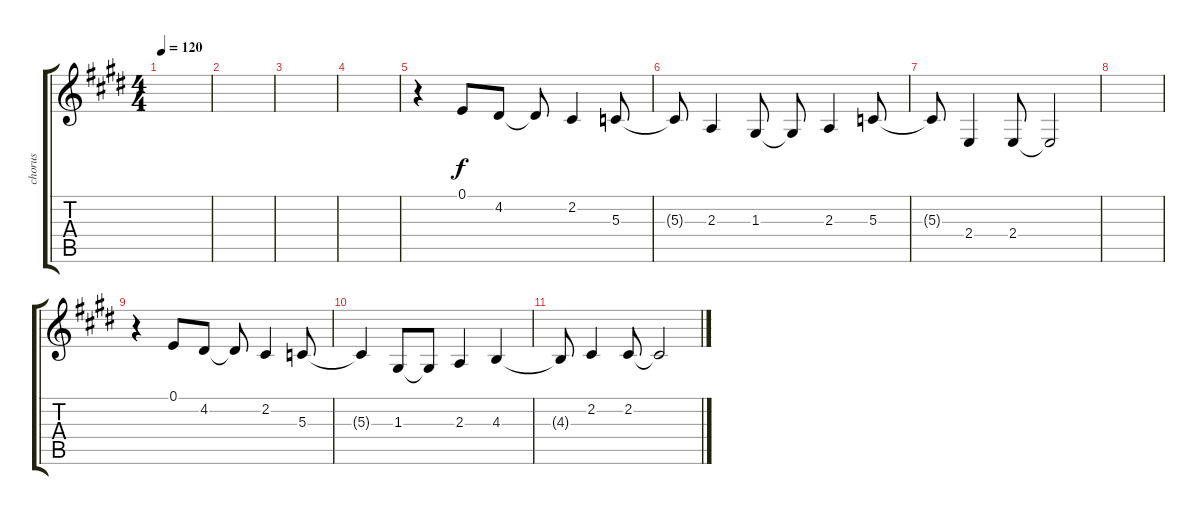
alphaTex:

\track ("chorus" "chorus") {instrument accordion}
\staff {score tabs}
\tuning (E4 B3 G3 D3 A2 E2) {hide}
\ts (4 4)
\tempo 120
\clef g2
\ks e
|
|
|
|
r.4 0.1.8 4.2.8 4.2{t}.8 2.2.4 5.3.8 |
5.3{t}.8 2.3.4 1.3.8 1.3{t}.8 2.3.4 5.3.8 |
5.3{t}.8 2.4.4 2.4.8 2.4{t}.2 |
|
r.4 0.1.8 4.2.8 4.2{t}.8 2.2.4 5.3.8 |
5.3{t}.4 1.3.8 1.3{t}.8 2.3.4 4.3.4 |
4.3{t}.8 2.2.4 2.2.8 2.2{t}.2
